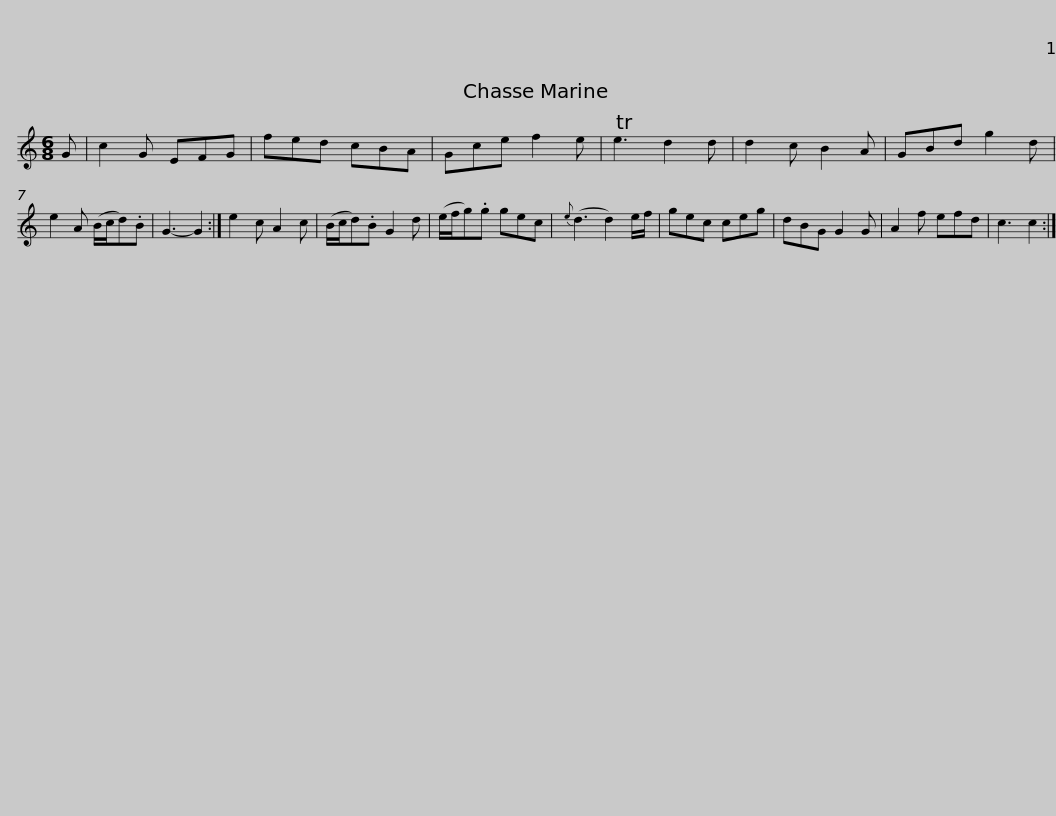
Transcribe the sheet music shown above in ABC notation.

X:1
L:1/8
M:6/8
I:linebreak $
K:C
V:1 treble
V:1
 G | c2 G EFG | fed cBA | Gce f2 e | Te3 d2 d | %5
 d2 c B2 A | GBd g2 d | e2 A (B/c/d).B | G3- G2 :|$ e2 c A2 c | %10
 (B/c/d).B G2 d | (e/f/g).g gec |{e} (d3 d2) e/f/ | gec ceg | dBG G2 G | %15
 A2 f efd | c3 c2 :| %17
